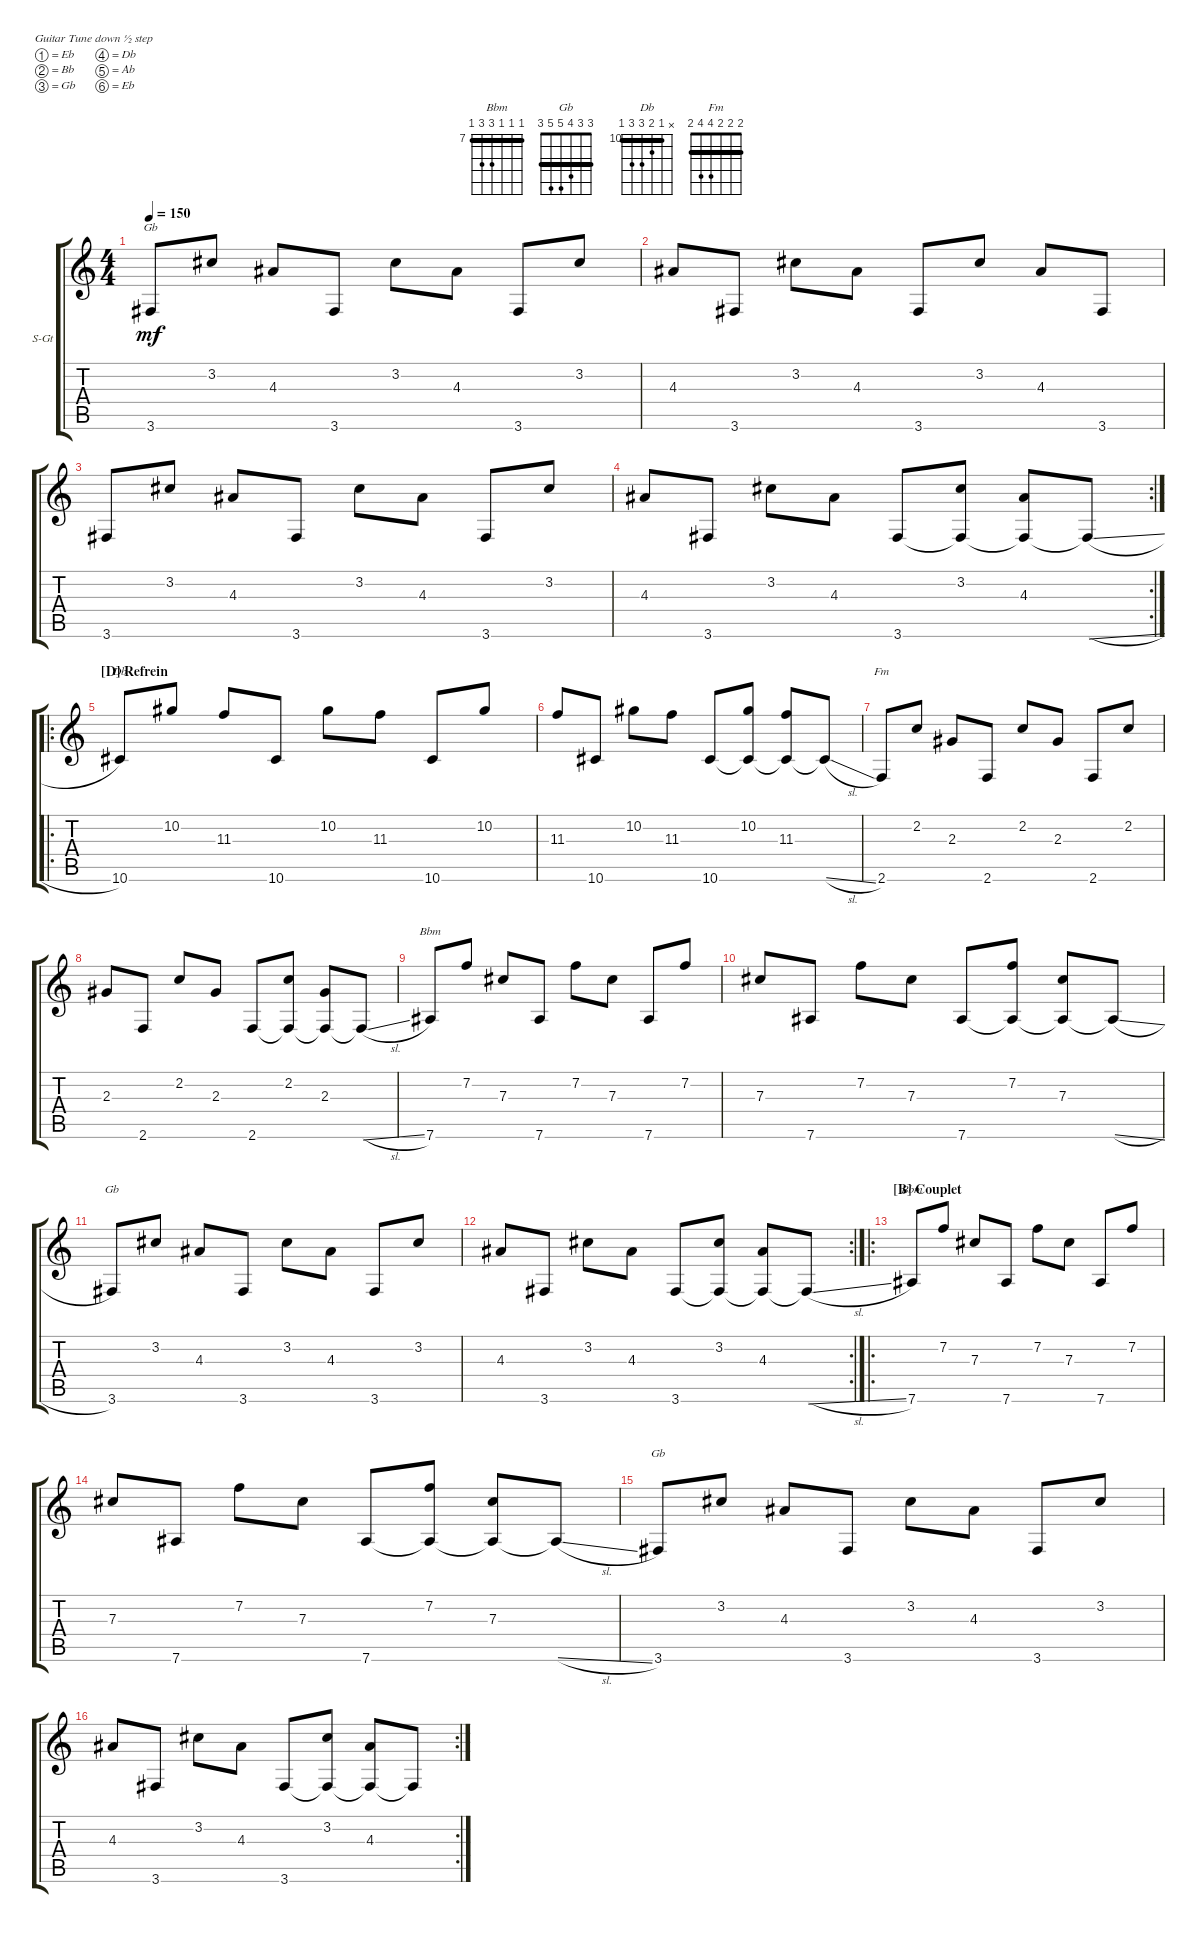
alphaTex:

\defaultSystemsLayout 4
\bracketExtendMode groupsimilarinstruments
\firstSystemTrackNameOrientation horizontal
\otherSystemsTrackNameOrientation horizontal
\track ("Acoustic Guitar" "S-Gt") {instrument acousticguitarsteel}
\staff {score tabs}
\tuning (Eb4 Bb3 Gb3 Db3 Ab2 Eb2)
\chord ("Bbm" 7 7 7 9 9 7) {firstfret 7 barre (7 7 7)}
\chord ("Gb" 3 3 4 5 5 3) {barre (3 3)}
\chord ("Db" x 10 11 12 12 10) {firstfret 10 barre 10}
\chord ("Fm" 2 2 2 4 4 2) {barre (2 2 2)}
\ts (4 4)
\tempo 150
\clef g2
\ks c
3.6.8{ch "Gb" dy mf} 3.2.8 4.3.8 3.6.8 3.2.8 4.3.8 3.6.8 3.2.8 |
4.3.8 3.6.8 3.2.8 4.3.8 3.6.8 3.2.8 4.3.8 3.6.8 |
3.6.8 3.2.8 4.3.8 3.6.8 3.2.8 4.3.8 3.6.8 3.2.8 |
\rc 2
4.3.8 3.6.8 3.2.8 4.3.8 3.6.8 (3.2 3.6{t}).8 (4.3 3.6{t}).8 3.6{sl t}.8 |
\ro
\section ("D" "Refrein")
10.6.8{ch "Db"} 10.2.8 11.3.8 10.6.8 10.2.8 11.3.8 10.6.8 10.2.8 |
11.3.8 10.6.8 10.2.8 11.3.8 10.6.8 (10.2 10.6{t}).8 (11.3 10.6{t}).8 10.6{sl t}.8 |
2.6.8{ch "Fm"} 2.2.8 2.3.8 2.6.8 2.2.8 2.3.8 2.6.8 2.2.8 |
2.3.8 2.6.8 2.2.8 2.3.8 2.6.8 (2.2 2.6{t}).8 (2.3 2.6{t}).8 2.6{sl t}.8 |
7.6.8{ch "Bbm"} 7.2.8 7.3.8 7.6.8 7.2.8 7.3.8 7.6.8 7.2.8 |
7.3.8 7.6.8 7.2.8 7.3.8 7.6.8 (7.2 7.6{t}).8 (7.3 7.6{t}).8 7.6{sl t}.8 |
3.6.8{ch "Gb"} 3.2.8 4.3.8 3.6.8 3.2.8 4.3.8 3.6.8 3.2.8 |
\rc 2
4.3.8 3.6.8 3.2.8 4.3.8 3.6.8 (3.2 3.6{t}).8 (4.3 3.6{t}).8 3.6{sl t}.8 |
\ro
\section ("B" "Couplet")
7.6.8{ch "Bbm"} 7.2.8 7.3.8 7.6.8 7.2.8 7.3.8 7.6.8 7.2.8 |
7.3.8 7.6.8 7.2.8 7.3.8 7.6.8 (7.2 7.6{t}).8 (7.3 7.6{t}).8 7.6{sl t}.8 |
3.6.8{ch "Gb"} 3.2.8 4.3.8 3.6.8 3.2.8 4.3.8 3.6.8 3.2.8 |
\rc 2
4.3.8 3.6.8 3.2.8 4.3.8 3.6.8 (3.2 3.6{t}).8 (4.3 3.6{t}).8 3.6{sl t}.8
